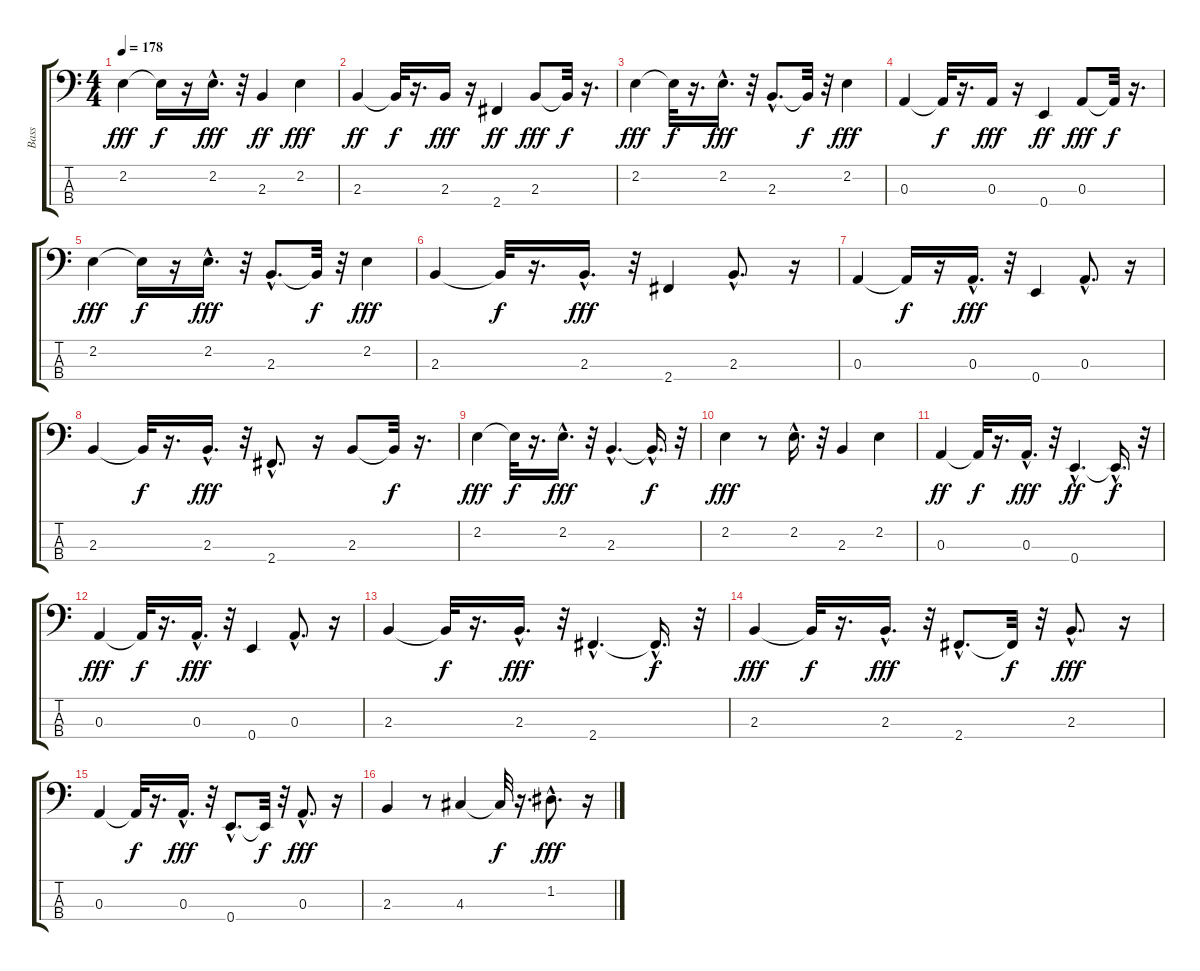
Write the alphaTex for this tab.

\track ("Bass" "Bass") {instrument electricbassfinger}
\staff {score tabs}
\tuning (G2 D2 A1 E1) {hide}
\ts (4 4)
\tempo 178
\clef f4
\ks c
2.2.4{dy fff} 2.2{t}.16{dy f} r.16 2.2{hac}.16{d dy fff} r.32 2.3.4{dy ff} 2.2.4{dy fff} |
2.3.4{dy ff} 2.3{t}.32{dy f} r.16{d} 2.3.16{dy fff} r.16 2.4.4{dy ff} 2.3.8{dy fff} 2.3{t}.32{dy f} r.16{d} |
2.2.4{dy fff} 2.2{t}.32{dy f} r.16{d} 2.2{hac}.16{d dy fff} r.32 2.3{hac}.8{d} 2.3{t}.32{dy f} r.32 2.2.4{dy fff} |
0.3.4 0.3{t}.32{dy f} r.16{d} 0.3.16{dy fff} r.16 0.4.4{dy ff} 0.3.8{dy fff} 0.3{t}.32{dy f} r.16{d} |
2.2.4{dy fff} 2.2{t}.16{dy f} r.16 2.2{hac}.16{d dy fff} r.32 2.3{hac}.8{d} 2.3{t}.32{dy f} r.32 2.2.4{dy fff} |
2.3.4 2.3{t}.32{dy f} r.16{d} 2.3{hac}.16{d dy fff} r.32 2.4.4 2.3{hac}.8{d} r.16 |
0.3.4 0.3{t}.16{dy f} r.16 0.3{hac}.16{d dy fff} r.32 0.4.4 0.3{hac}.8{d} r.16 |
2.3.4 2.3{t}.32{dy f} r.16{d} 2.3{hac}.16{d dy fff} r.32 2.4{hac}.8{d} r.16 2.3.8 2.3{t}.32{dy f} r.16{d} |
2.2.4{dy fff} 2.2{t}.32{dy f} r.16{d} 2.2{hac}.16{d dy fff} r.32 2.3{hac}.4{d} 2.3{hac t}.16{d dy f} r.32 |
2.2.4{dy fff} r.8 2.2{hac}.16{d} r.32 2.3.4 2.2.4 |
0.3.4{dy ff} 0.3{t}.32{dy f} r.16{d} 0.3{hac}.16{d dy fff} r.32 0.4{hac}.4{d dy ff} 0.4{hac t}.16{d dy f} r.32 |
0.3.4{dy fff} 0.3{t}.32{dy f} r.16{d} 0.3{hac}.16{d dy fff} r.32 0.4.4 0.3{hac}.8{d} r.16 |
2.3.4 2.3{t}.32{dy f} r.16{d} 2.3{hac}.16{d dy fff} r.32 2.4{hac}.4{d} 2.4{hac t}.16{d dy f} r.32 |
2.3.4{dy fff} 2.3{t}.32{dy f} r.16{d} 2.3{hac}.16{d dy fff} r.32 2.4{hac}.8{d} 2.4{t}.32{dy f} r.32 2.3{hac}.8{d dy fff} r.16 |
0.3.4 0.3{t}.32{dy f} r.16{d} 0.3{hac}.16{d dy fff} r.32 0.4{hac}.8{d} 0.4{t}.32{dy f} r.32 0.3{hac}.8{d dy fff} r.16 |
2.3.4 r.8 4.3.4 4.3{t}.32{dy f} r.16{d} 1.2{hac}.8{d dy fff} r.16
